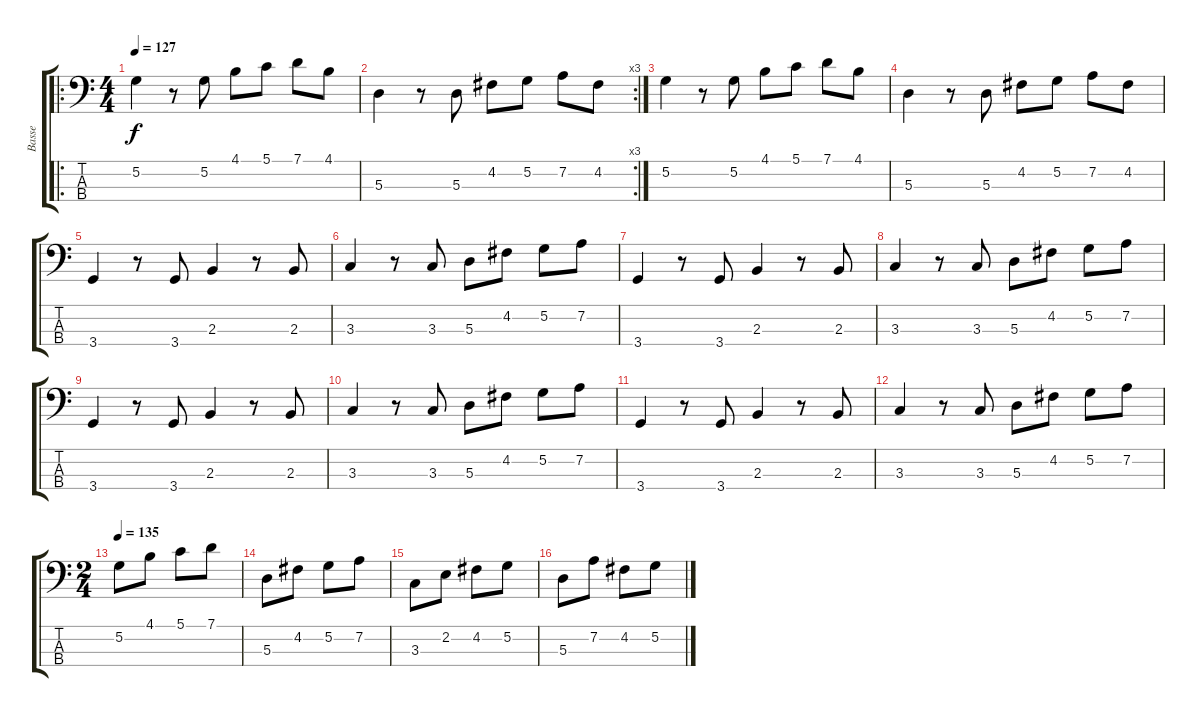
\track ("Basse" "Basse") {instrument electricbassfinger}
\staff {score tabs}
\tuning (G2 D2 A1 E1) {hide}
\ro
\ts (4 4)
\tempo 127
\clef f4
\ks c
5.2.4{dy f} r.8 5.2.8 4.1.8 5.1.8 7.1.8 4.1.8 |
\rc 3
5.3.4 r.8 5.3.8 4.2.8 5.2.8 7.2.8 4.2.8 |
5.2.4 r.8 5.2.8 4.1.8 5.1.8 7.1.8 4.1.8 |
5.3.4 r.8 5.3.8 4.2.8 5.2.8 7.2.8 4.2.8 |
3.4.4 r.8 3.4.8 2.3.4 r.8 2.3.8 |
3.3.4 r.8 3.3.8 5.3.8 4.2.8 5.2.8 7.2.8 |
3.4.4 r.8 3.4.8 2.3.4 r.8 2.3.8 |
3.3.4 r.8 3.3.8 5.3.8 4.2.8 5.2.8 7.2.8 |
3.4.4 r.8 3.4.8 2.3.4 r.8 2.3.8 |
3.3.4 r.8 3.3.8 5.3.8 4.2.8 5.2.8 7.2.8 |
3.4.4 r.8 3.4.8 2.3.4 r.8 2.3.8 |
3.3.4 r.8 3.3.8 5.3.8 4.2.8 5.2.8 7.2.8 |
\ts (2 4)
\tempo 135
5.2.8 4.1.8 5.1.8 7.1.8 |
5.3.8 4.2.8 5.2.8 7.2.8 |
3.3.8 2.2.8 4.2.8 5.2.8 |
5.3.8 7.2.8 4.2.8 5.2.8
